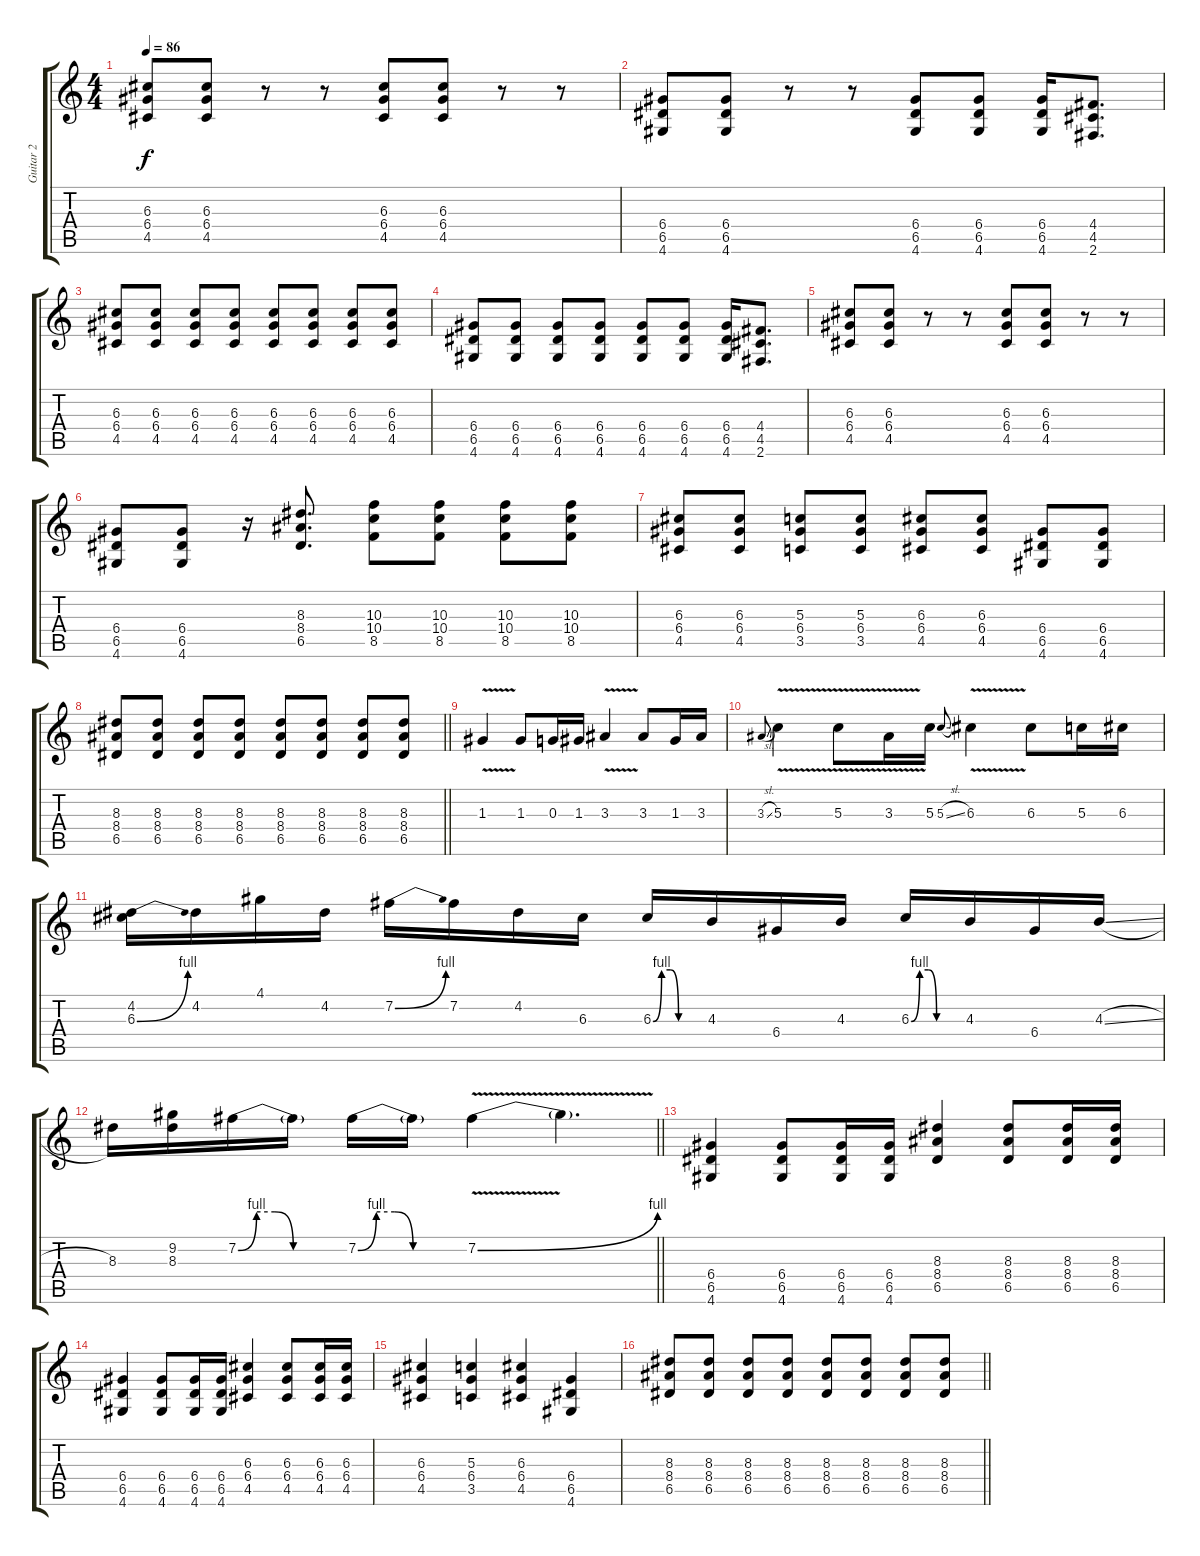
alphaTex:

\track ("Guitar 2" "Guitar 2") {instrument overdrivenguitar}
\staff {score tabs}
\tuning (E4 B3 G3 D3 A2 E2) {hide}
\ts (4 4)
\tempo 86
\clef g2
\ks c
(6.3 6.4 4.5).8{dy f} (6.3 6.4 4.5).8 r.8 r.8 (6.3 6.4 4.5).8 (6.3 6.4 4.5).8 r.8 r.8 |
(6.4 6.5 4.6).8 (6.4 6.5 4.6).8 r.8 r.8 (6.4 6.5 4.6).8 (6.4 6.5 4.6).8 (6.4 6.5 4.6).16 (4.4 4.5 2.6).8{d} |
(6.3 6.4 4.5).8 (6.3 6.4 4.5).8 (6.3 6.4 4.5).8 (6.3 6.4 4.5).8 (6.3 6.4 4.5).8 (6.3 6.4 4.5).8 (6.3 6.4 4.5).8 (6.3 6.4 4.5).8 |
(6.4 6.5 4.6).8 (6.4 6.5 4.6).8 (6.4 6.5 4.6).8 (6.4 6.5 4.6).8 (6.4 6.5 4.6).8 (6.4 6.5 4.6).8 (6.4 6.5 4.6).16 (4.4 4.5 2.6).8{d} |
(6.3 6.4 4.5).8 (6.3 6.4 4.5).8 r.8 r.8 (6.3 6.4 4.5).8 (6.3 6.4 4.5).8 r.8 r.8 |
(6.4 6.5 4.6).8 (6.4 6.5 4.6).8 r.16 (8.3 8.4 6.5).8{d} (10.3 10.4 8.5).8 (10.3 10.4 8.5).8 (10.3 10.4 8.5).8 (10.3 10.4 8.5).8 |
(6.3 6.4 4.5).8 (6.3 6.4 4.5).8 (5.3 6.4 3.5).8 (5.3 6.4 3.5).8 (6.3 6.4 4.5).8 (6.3 6.4 4.5).8 (6.4 6.5 4.6).8 (6.4 6.5 4.6).8 |
\barLineRight lightlight
(8.3 8.4 6.5).8 (8.3 8.4 6.5).8 (8.3 8.4 6.5).8 (8.3 8.4 6.5).8 (8.3 8.4 6.5).8 (8.3 8.4 6.5).8 (8.3 8.4 6.5).8 (8.3 8.4 6.5).8 |
1.3{v}.4 1.3.8 0.3.16 1.3.16 3.3{v}.4 3.3.8 1.3.16 3.3.16 |
3.3{sl}.8{gr onbeat} 5.3{v}.4 5.3{v}.8 3.3{v}.16 5.3.16 5.3{sl}.8{gr onbeat} 6.3{v}.4 6.3.8 5.3.16 6.3.16 |
(4.2 6.3{be (bend 0 0 60 4)}).16 4.2.16 4.1.16 4.2.16 7.2{be (bend 0 0 60 4)}.16 7.2.16 4.2.16 6.3.16 6.3{be (custom 0 0 10 4 20 4 30 0 60 0)}.16 4.3.16 6.4.16 4.3.16 6.3{be (custom 0 0 10 4 20 4 30 0 60 0)}.16 4.3.16 6.4.16 4.3{sl}.16 |
\barLineRight lightlight
8.3.16 (9.2 8.3).16 7.2{be (custom 0 0 10 4 20 4 30 0 60 0)}.16 7.2{t}.16 7.2{be (custom 0 0 10 4 20 4 30 0 60 0)}.16 7.2{t}.16 7.2{be (bend 0 0 60 4) v}.4 7.2{t}.4{d} |
(6.4 6.5 4.6).4 (6.4 6.5 4.6).8 (6.4 6.5 4.6).16 (6.4 6.5 4.6).16 (8.3 8.4 6.5).4 (8.3 8.4 6.5).8 (8.3 8.4 6.5).16 (8.3 8.4 6.5).16 |
(6.4 6.5 4.6).4 (6.4 6.5 4.6).8 (6.4 6.5 4.6).16 (6.4 6.5 4.6).16 (6.3 6.4 4.5).4 (6.3 6.4 4.5).8 (6.3 6.4 4.5).16 (6.3 6.4 4.5).16 |
(6.3 6.4 4.5).4 (5.3 6.4 3.5).4 (6.3 6.4 4.5).4 (6.4 6.5 4.6).4 |
\barLineRight lightlight
(8.3 8.4 6.5).8 (8.3 8.4 6.5).8 (8.3 8.4 6.5).8 (8.3 8.4 6.5).8 (8.3 8.4 6.5).8 (8.3 8.4 6.5).8 (8.3 8.4 6.5).8 (8.3 8.4 6.5).8
